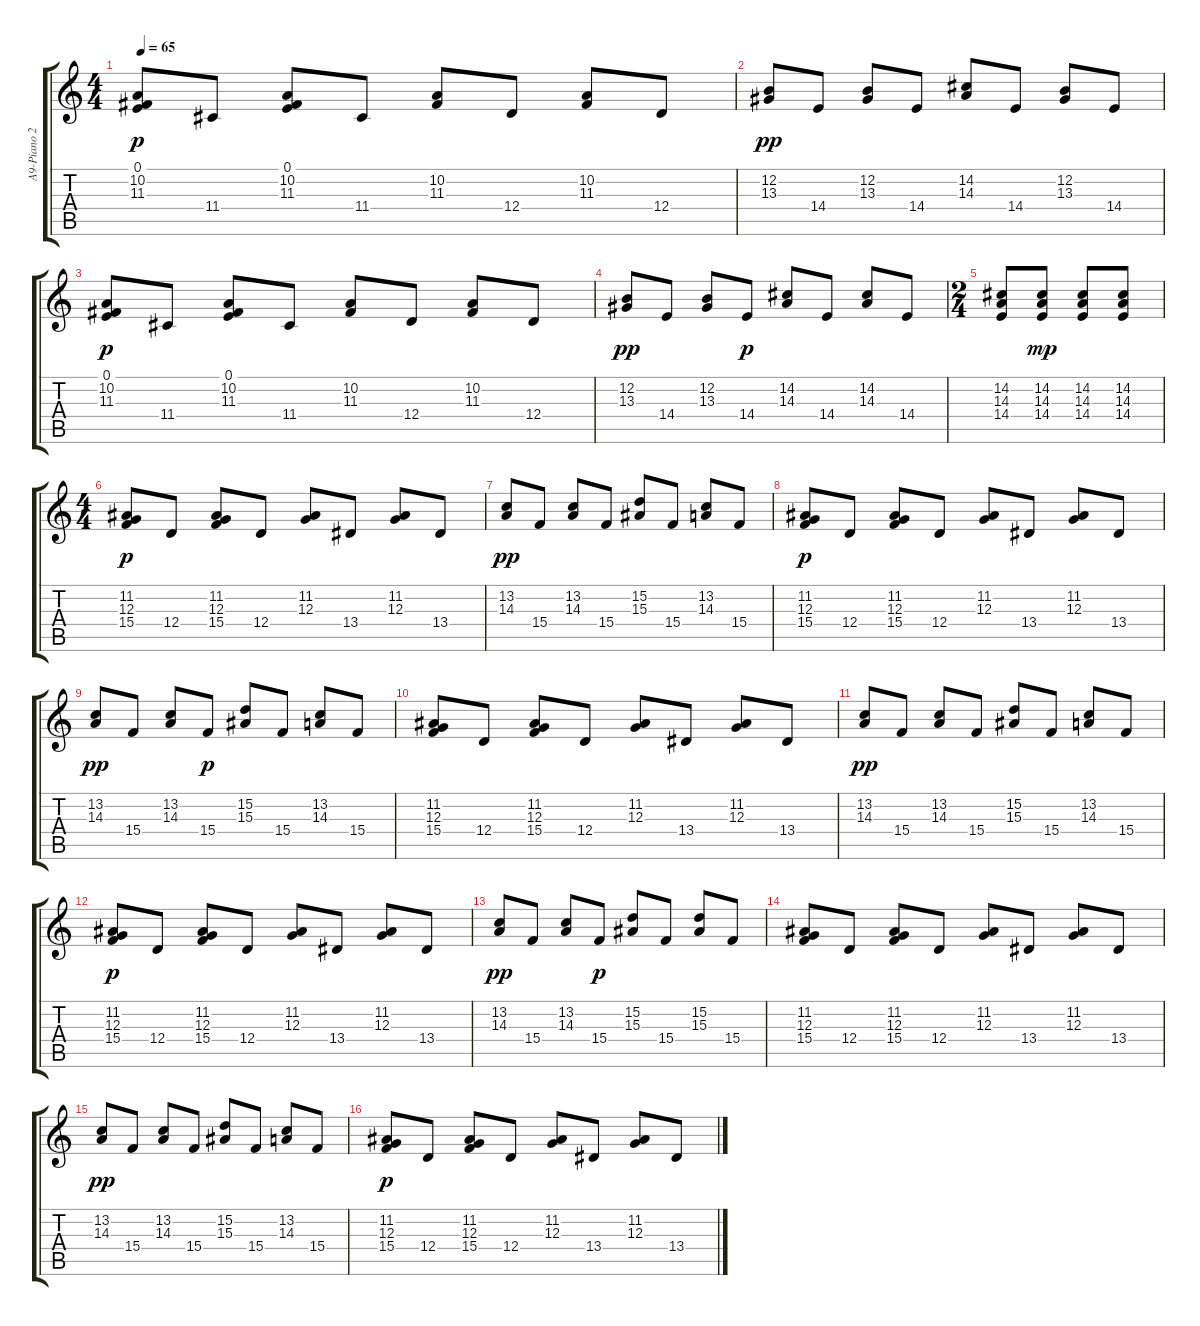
\track ("A9-Piano 2     " "A9-Piano 2") {instrument acousticgrandpiano}
\staff {score tabs}
\tuning (E4 B3 G3 D3 A2 E2) {hide}
\ts (4 4)
\tempo 65
\clef g2
\ks c
(0.1 10.2 11.3).8{dy p instrument electricpiano1} 11.4.8 (0.1 10.2 11.3).8 11.4.8 (10.2 11.3).8 12.4.8 (10.2 11.3).8 12.4.8 |
(12.2 13.3).8{dy pp} 14.4.8 (12.2 13.3).8 14.4.8 (14.2 14.3).8 14.4.8 (12.2 13.3).8 14.4.8 |
(0.1 10.2 11.3).8{dy p} 11.4.8 (0.1 10.2 11.3).8 11.4.8 (10.2 11.3).8 12.4.8 (10.2 11.3).8 12.4.8 |
(12.2 13.3).8{dy pp} 14.4.8 (12.2 13.3).8 14.4.8{dy p} (14.2 14.3).8 14.4.8 (14.2 14.3).8 14.4.8 |
\ts (2 4)
(14.2 14.3 14.4).8 (14.2 14.3 14.4).8{dy mp} (14.2 14.3 14.4).8 (14.2 14.3 14.4).8 |
\ts (4 4)
(11.2 12.3 15.4).8{dy p} 12.4.8 (11.2 12.3 15.4).8 12.4.8 (11.2 12.3).8 13.4.8 (11.2 12.3).8 13.4.8 |
(13.2 14.3).8{dy pp} 15.4.8 (13.2 14.3).8 15.4.8 (15.2 15.3).8 15.4.8 (13.2 14.3).8 15.4.8 |
(11.2 12.3 15.4).8{dy p} 12.4.8 (11.2 12.3 15.4).8 12.4.8 (11.2 12.3).8 13.4.8 (11.2 12.3).8 13.4.8 |
(13.2 14.3).8{dy pp} 15.4.8 (13.2 14.3).8 15.4.8{dy p} (15.2 15.3).8 15.4.8 (13.2 14.3).8 15.4.8 |
(11.2 12.3 15.4).8 12.4.8 (11.2 12.3 15.4).8 12.4.8 (11.2 12.3).8 13.4.8 (11.2 12.3).8 13.4.8 |
(13.2 14.3).8{dy pp} 15.4.8 (13.2 14.3).8 15.4.8 (15.2 15.3).8 15.4.8 (13.2 14.3).8 15.4.8 |
(11.2 12.3 15.4).8{dy p} 12.4.8 (11.2 12.3 15.4).8 12.4.8 (11.2 12.3).8 13.4.8 (11.2 12.3).8 13.4.8 |
(13.2 14.3).8{dy pp} 15.4.8 (13.2 14.3).8 15.4.8{dy p} (15.2 15.3).8 15.4.8 (15.2 15.3).8 15.4.8 |
(11.2 12.3 15.4).8 12.4.8 (11.2 12.3 15.4).8 12.4.8 (11.2 12.3).8 13.4.8 (11.2 12.3).8 13.4.8 |
(13.2 14.3).8{dy pp} 15.4.8 (13.2 14.3).8 15.4.8 (15.2 15.3).8 15.4.8 (13.2 14.3).8 15.4.8 |
(11.2 12.3 15.4).8{dy p} 12.4.8 (11.2 12.3 15.4).8 12.4.8 (11.2 12.3).8 13.4.8 (11.2 12.3).8 13.4.8
